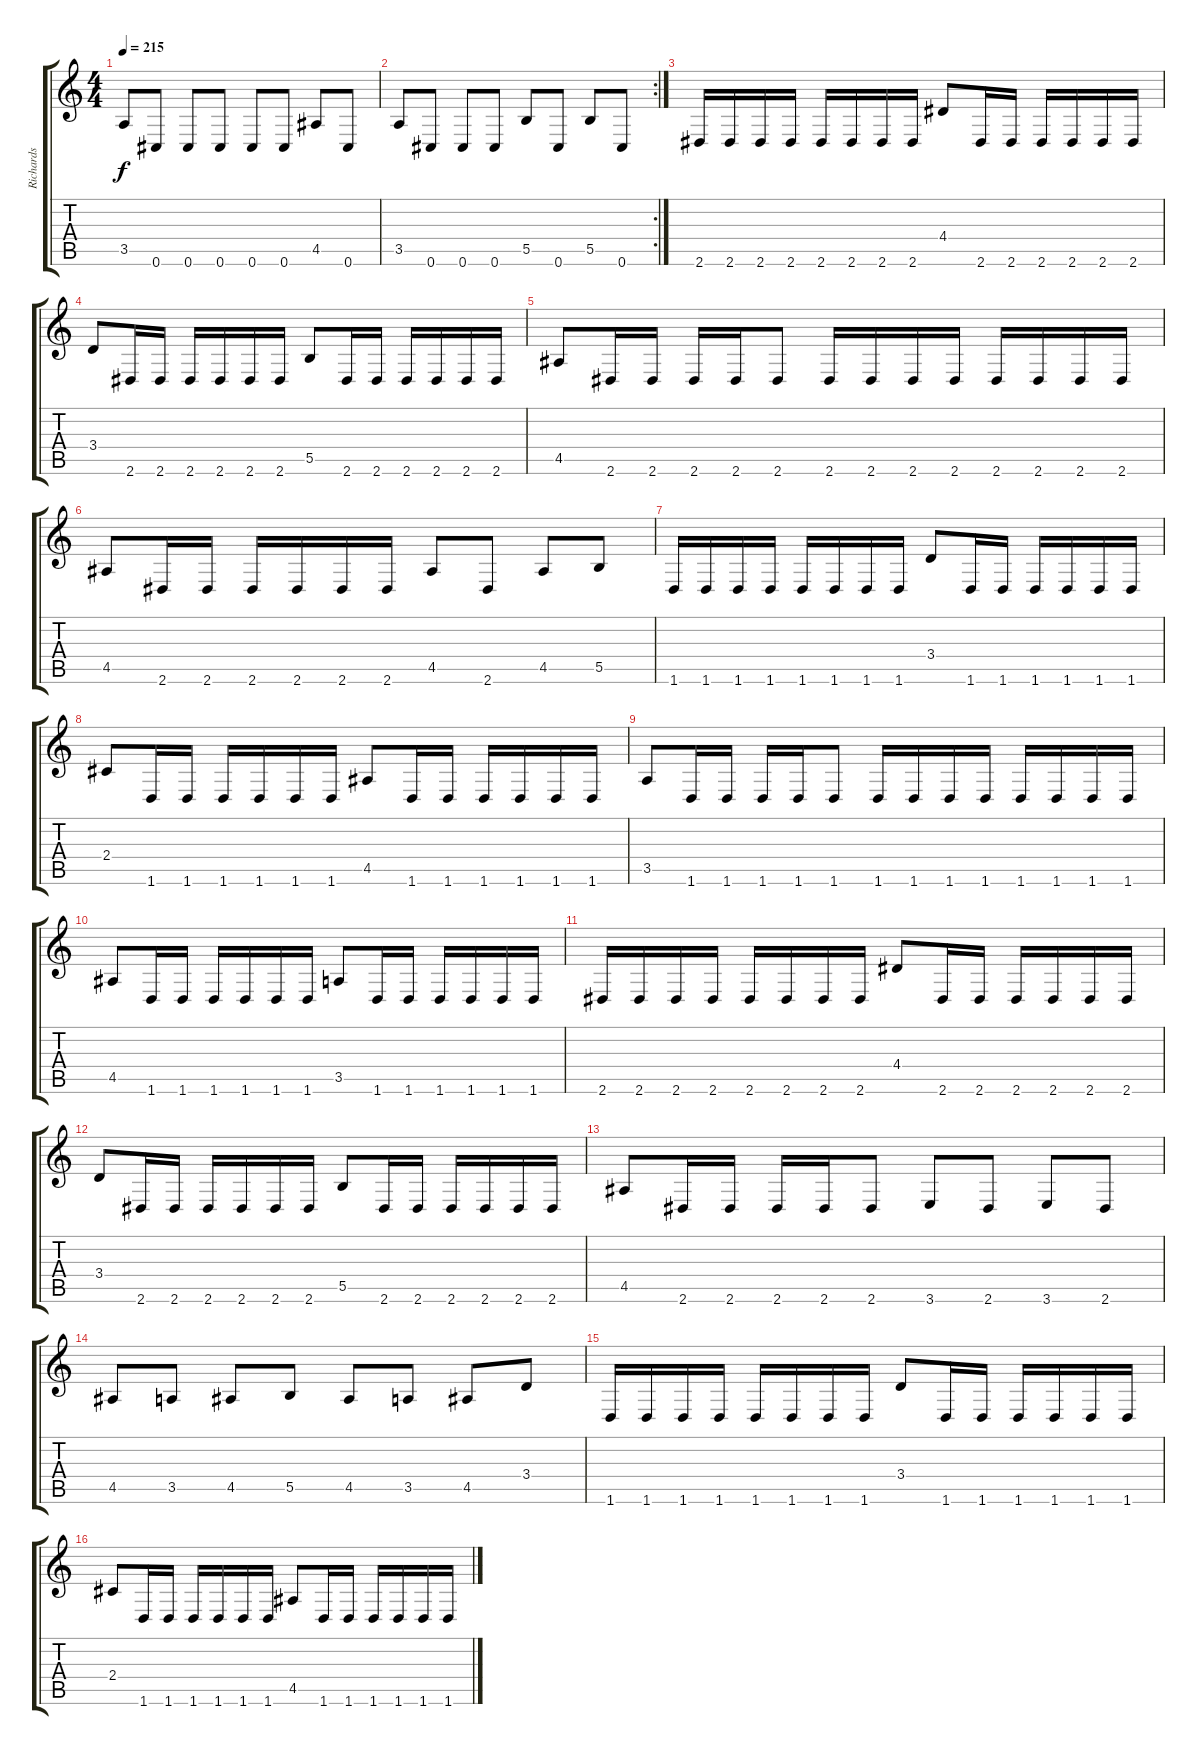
\track ("Richards" "Richards") {instrument electricbassfinger}
\staff {score tabs}
\tuning (Db4 Ab3 E3 B2 Gb2 Db2) {hide}
\ts (4 4)
\tempo 215
\clef g2
\ks c
3.5.8{dy f} 0.6.8 0.6.8 0.6.8 0.6.8 0.6.8 4.5.8 0.6.8 |
\rc 2
3.5.8 0.6.8 0.6.8 0.6.8 5.5.8 0.6.8 5.5.8 0.6.8 |
2.6.16 2.6.16 2.6.16 2.6.16 2.6.16 2.6.16 2.6.16 2.6.16 4.4.8 2.6.16 2.6.16 2.6.16 2.6.16 2.6.16 2.6.16 |
3.4.8 2.6.16 2.6.16 2.6.16 2.6.16 2.6.16 2.6.16 5.5.8 2.6.16 2.6.16 2.6.16 2.6.16 2.6.16 2.6.16 |
4.5.8 2.6.16 2.6.16 2.6.16 2.6.16 2.6.8 2.6.16 2.6.16 2.6.16 2.6.16 2.6.16 2.6.16 2.6.16 2.6.16 |
4.5.8 2.6.16 2.6.16 2.6.16 2.6.16 2.6.16 2.6.16 4.5.8 2.6.8 4.5.8 5.5.8 |
1.6.16 1.6.16 1.6.16 1.6.16 1.6.16 1.6.16 1.6.16 1.6.16 3.4.8 1.6.16 1.6.16 1.6.16 1.6.16 1.6.16 1.6.16 |
2.4.8 1.6.16 1.6.16 1.6.16 1.6.16 1.6.16 1.6.16 4.5.8 1.6.16 1.6.16 1.6.16 1.6.16 1.6.16 1.6.16 |
3.5.8 1.6.16 1.6.16 1.6.16 1.6.16 1.6.8 1.6.16 1.6.16 1.6.16 1.6.16 1.6.16 1.6.16 1.6.16 1.6.16 |
4.5.8 1.6.16 1.6.16 1.6.16 1.6.16 1.6.16 1.6.16 3.5.8 1.6.16 1.6.16 1.6.16 1.6.16 1.6.16 1.6.16 |
2.6.16 2.6.16 2.6.16 2.6.16 2.6.16 2.6.16 2.6.16 2.6.16 4.4.8 2.6.16 2.6.16 2.6.16 2.6.16 2.6.16 2.6.16 |
3.4.8 2.6.16 2.6.16 2.6.16 2.6.16 2.6.16 2.6.16 5.5.8 2.6.16 2.6.16 2.6.16 2.6.16 2.6.16 2.6.16 |
4.5.8 2.6.16 2.6.16 2.6.16 2.6.16 2.6.8 3.6.8 2.6.8 3.6.8 2.6.8 |
4.5.8 3.5.8 4.5.8 5.5.8 4.5.8 3.5.8 4.5.8 3.4.8 |
1.6.16 1.6.16 1.6.16 1.6.16 1.6.16 1.6.16 1.6.16 1.6.16 3.4.8 1.6.16 1.6.16 1.6.16 1.6.16 1.6.16 1.6.16 |
2.4.8 1.6.16 1.6.16 1.6.16 1.6.16 1.6.16 1.6.16 4.5.8 1.6.16 1.6.16 1.6.16 1.6.16 1.6.16 1.6.16
